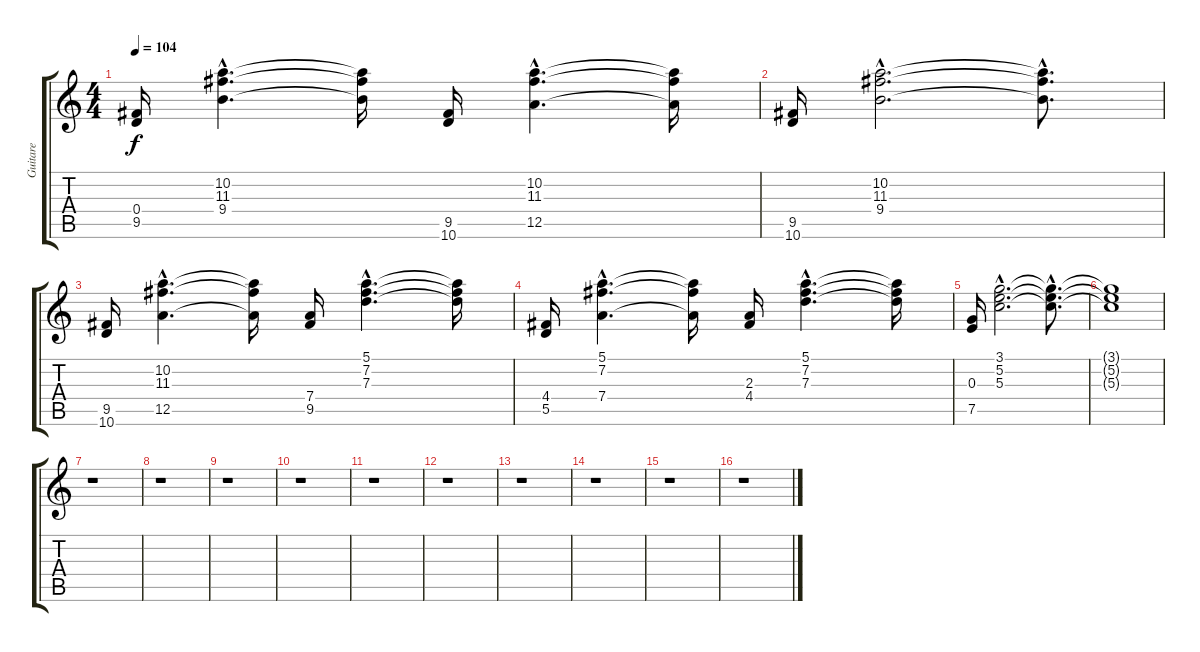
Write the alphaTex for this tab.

\track ("Guitare" "Guitare") {instrument acousticguitarsteel}
\staff {score tabs}
\tuning (E4 B3 G3 D3 A2 E2) {hide}
\ts (4 4)
\tempo 104
\clef g2
\ks c
(0.4 9.5).16{dy f} (10.2{hac} 11.3{hac} 9.4{hac}).4{d} (10.2{t} 11.3{t} 9.4{t}).16 (9.5 10.6).16 (10.2{hac} 11.3{hac} 12.5{hac}).4{d} (10.2{t} 11.3{t} 12.5{t}).16 |
(9.5 10.6).16 (10.2{hac} 11.3{hac} 9.4{hac}).2{d} (10.2{hac t} 11.3{hac t} 9.4{hac t}).8{d} |
(9.5 10.6).16 (10.2{hac} 11.3{hac} 12.5{hac}).4{d} (10.2{t} 11.3{t} 12.5{t}).16 (7.4 9.5).16 (5.1{hac} 7.2{hac} 7.3{hac}).4{d} (5.1{t} 7.2{t} 7.3{t}).16 |
(4.4 5.5).16 (5.1{hac} 7.2{hac} 7.4{hac}).4{d} (5.1{t} 7.2{t} 7.4{t}).16 (2.3 4.4).16 (5.1{hac} 7.2{hac} 7.3{hac}).4{d} (5.1{t} 7.2{t} 7.3{t}).16 |
(0.3 7.5).16 (3.1{hac} 5.2{hac} 5.3{hac}).2{d} (3.1{hac t} 5.2{hac t} 5.3{hac t}).8{d} |
(3.1{t} 5.2{t} 5.3{t}).1 |
r.1 |
r.1 |
r.1 |
r.1 |
r.1 |
r.1 |
r.1 |
r.1 |
r.1 |
r.1
